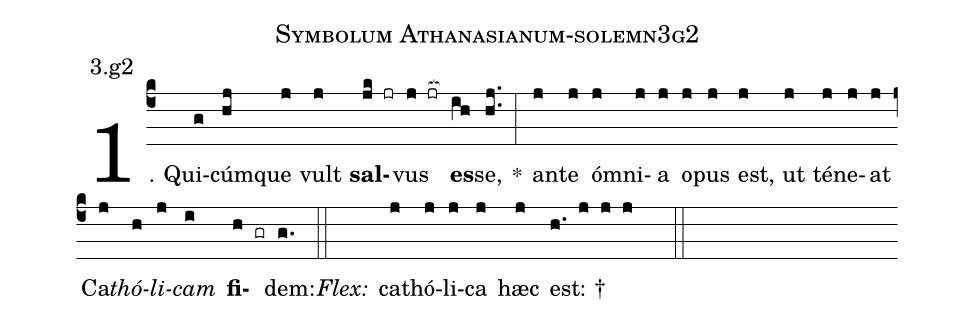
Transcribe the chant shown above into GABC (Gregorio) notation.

name: Symbolum Athanasianum-solemn3g2;
annotation: 3.g2;
%%
(c4)1. Qui(g)cúm(hj)que(j) vult(j) <b>sal</b>(jk jr)vus(j jr[ocb:1{]) <b>es</b>(ih[ocb:0}])se,(hj..) *(:) an(j)te(j) óm(j)ni(j)a(j) o(j)pus(j) est,(j) ut(j) té(j)ne(j)at(j) Ca(j)<i>thó</i>(h)<i>li</i>(j)<i>cam</i>(i) <b>fi</b>(h gr)dem:(g.) (::)
<i>Flex:</i>()  ca(j)thó(j)li(j)ca(j) hæc(j) est: †(h. j j j  ::)
